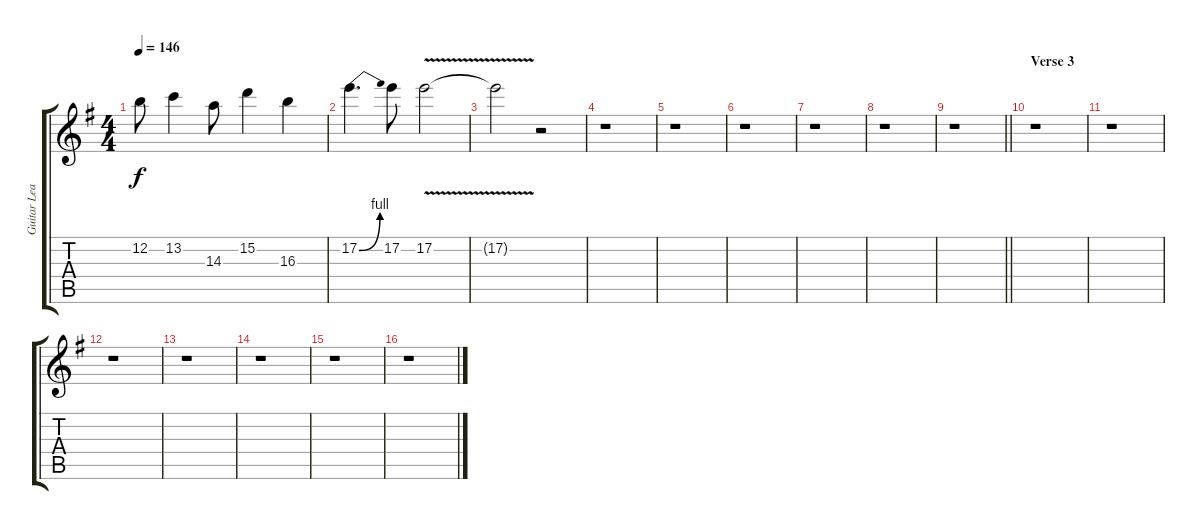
\track ("Guitar Leads 2" "Guitar Lea") {instrument overdrivenguitar}
\staff {score tabs}
\tuning (E4 B3 G3 D3 A2 E2) {hide}
\ts (4 4)
\tempo 146
\clef g2
\ks g
12.2{t}.8{dy f} 13.2.4 14.3.8 15.2.4 16.3.4 |
17.2{be (bend 0 0 60 4)}.4{d} 17.2.8 17.2{v}.2 |
17.2{t}.2 r.2 |
r.1 |
r.1 |
r.1 |
r.1 |
r.1 |
\barLineRight lightlight
r.1 |
\section ("" "Verse 3")
r.1 |
r.1 |
r.1 |
r.1 |
r.1 |
r.1 |
r.1
